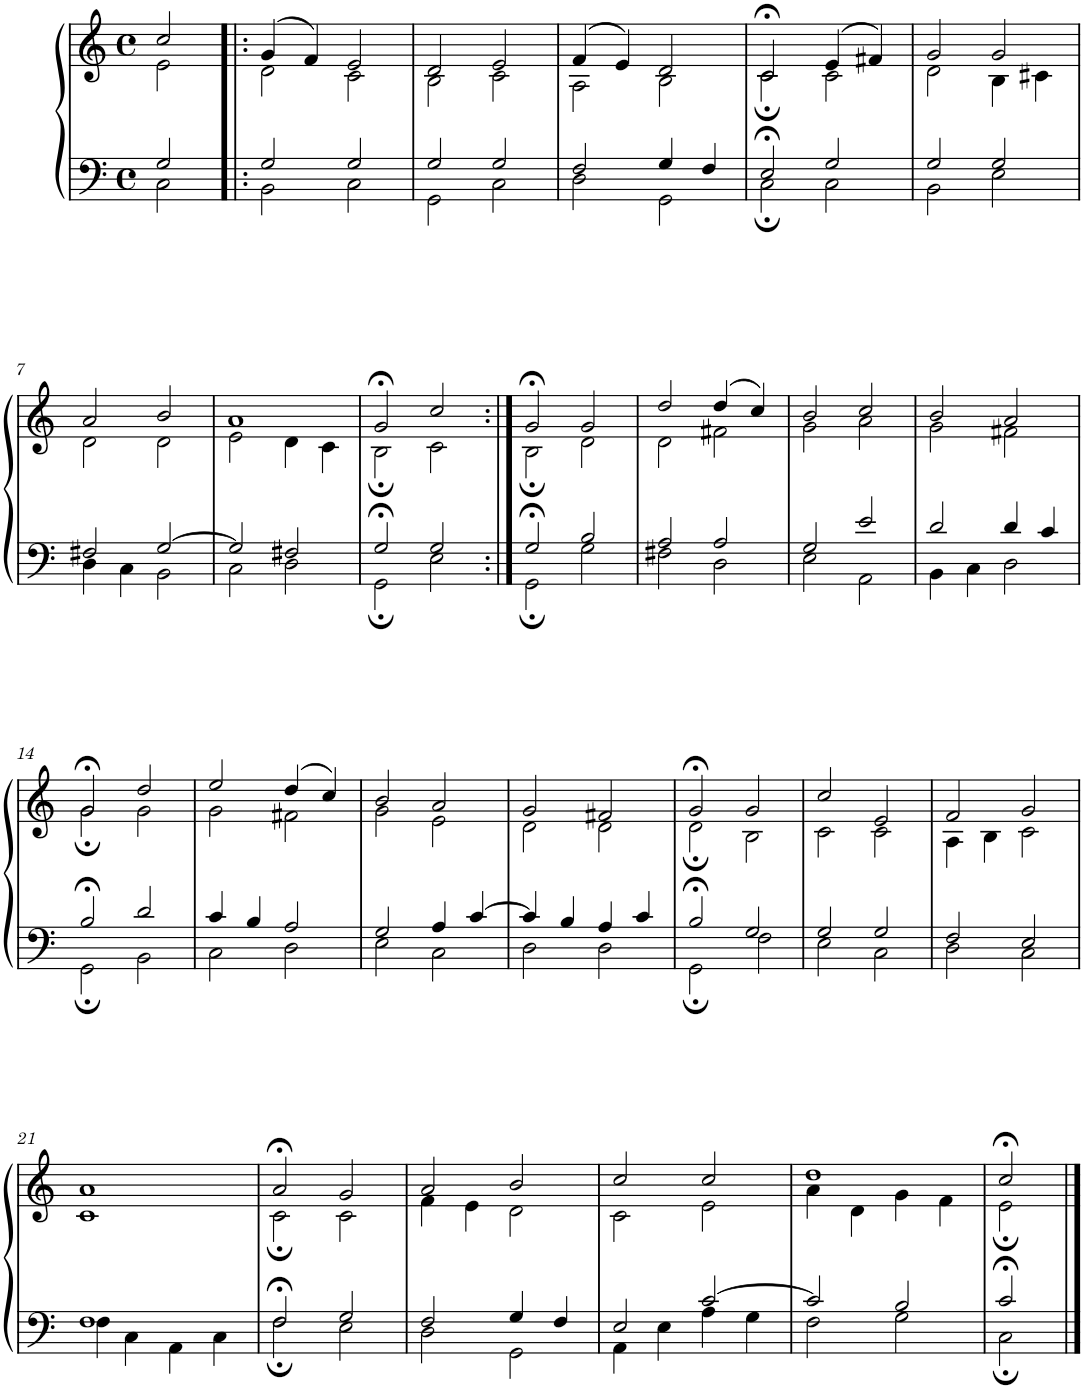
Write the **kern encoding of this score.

**kern	**kern
*part1	*part1
*staff2	*staff1
*I"Piano	*
*I'Pno.	*
*clefF4	*clefG2
*k[]	*k[]
*M4/4	*M4/4
*met(c)	*met(c)
=1	=1
*^	*^
2G/	2C\	2cc/	2e\
=2!|:	=2!|:	=2!|:	=2!|:
2G/	2BB\	(4g/	2d\
.	.	4f/)	.
2G/	2C\	2e/	2c\
=3	=3	=3	=3
2G/	2GG\	2d/	2B\
2G/	2C\	2e/	2c\
=4	=4	=4	=4
2F/	2D\	(4f/	2A\
.	.	4e/)	.
4G/	2GG\	2d/	2B\
4F/	.	.	.
=5	=5	=5	=5
2E;</	2C;\	2c;</	2c;\
2G/	2C\	(4e/	2c\
.	.	4f#X/)	.
=6	=6	=6	=6
2G/	2BB\	2g/	2d\
2G/	2E\	2g/	4B\
.	.	.	4c#X\
!!LO:LB:g=z	!!
=7	=7	=7	=7
2F#X/	4D\	2a/	2d\
.	4C\	.	.
[2G/	2BB\	2b/	2d\
=8	=8	=8	=8
2G/]	2C\	1a	2e\
2F#X/	2D\	.	4d\
.	.	.	4c\
=9	=9	=9	=9
2G;</	2GG;\	2g;</	2B;\
2G/	2E\	2cc/	2c\
=10:|!	=10:|!	=10:|!	=10:|!
2G;</	2GG;\	2g;</	2B;\
2B/	2G\	2g/	2d\
=11	=11	=11	=11
2A/	2F#X\	2dd/	2d\
2A/	2D\	(4dd/	2f#X\
.	.	4cc/)	.
=12	=12	=12	=12
2G/	2E\	2b/	2g\
2e/	2AA\	2cc/	2a\
=13	=13	=13	=13
2d/	4BB\	2b/	2g\
.	4C\	.	.
4d/	2D\	2a/	2f#X\
4c/	.	.	.
!!LO:LB:g=z	!!
=14	=14	=14	=14
2B;</	2GG;\	2g;</	2g;\
2d/	2BB\	2dd/	2g\
=15	=15	=15	=15
4c/	2C\	2ee/	2g\
4B/	.	.	.
2A/	2D\	(4dd/	2f#X\
.	.	4cc/)	.
=16	=16	=16	=16
2G/	2E\	2b/	2g\
4A/	2C\	2a/	2e\
[4c/	.	.	.
=17	=17	=17	=17
4c/]	2D\	2g/	2d\
4B/	.	.	.
4A/	2D\	2f#X/	2d\
4c/	.	.	.
=18	=18	=18	=18
2B;</	2GG;\	2g;</	2d;\
2G/	2F\	2g/	2B\
=19	=19	=19	=19
2G/	2E\	2cc/	2c\
2G/	2C\	2e/	2c\
=20	=20	=20	=20
2F/	2D\	2f/	4A\
.	.	.	4B\
2E/	2C\	2g/	2c\
!!LO:LB:g=z	!!
=21	=21	=21	=21
1F	4F\	1a	1c
.	4C\	.	.
.	4AA\	.	.
.	4C\	.	.
=22	=22	=22	=22
2F;</	2F;\	2a;</	2c;\
2G/	2E\	2g/	2c\
=23	=23	=23	=23
2F/	2D\	2a/	4f\
.	.	.	4e\
4G/	2GG\	2b/	2d\
4F/	.	.	.
=24	=24	=24	=24
2E/	4AA\	2cc/	2c\
.	4E\	.	.
[2c/	4A\	2cc/	2e\
.	4G\	.	.
=25	=25	=25	=25
2c/]	2F\	1dd	4a\
.	.	.	4d\
2B/	2G\	.	4g\
.	.	.	4f\
=26	=26	=26	=26
2c;</	2C;\	2cc;</	2e;\
*v	*v	*	*
*	*v	*v
==	==
*-	*-
